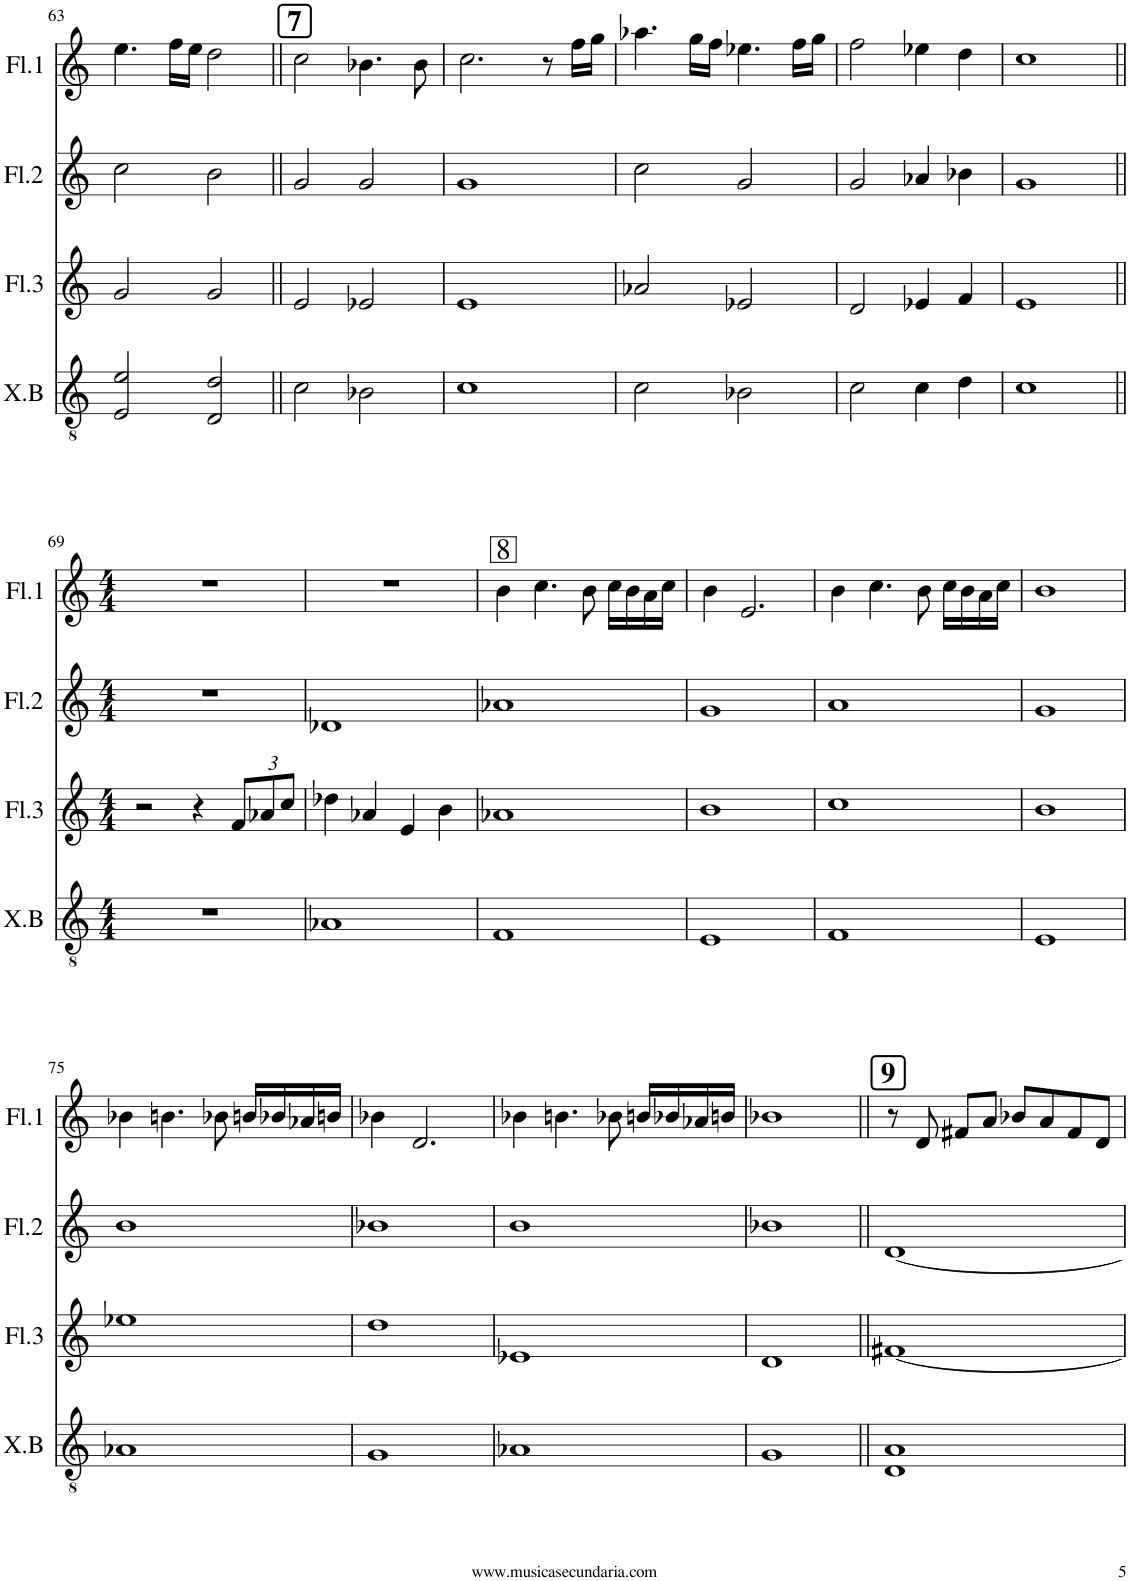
**kern	**kern	**kern	**kern
*part4	*part3	*part2	*part1
*staff4	*staff3	*staff2	*staff1
*I"Xil.Bajo	*I"Flauta 3	*I"Flauta 2	*I"Flauta 1
*I'X.B	*I'Fl.3	*I'Fl.2	*I'Fl.1
!!LO:PB:g=z
*clefGv2	*clefG2	*clefG2	*clefG2
*k[]	*k[]	*k[]	*k[]
*M4/4	*M4/4	*M4/4	*M4/4
=63	=63	=63	=63
2E/ 2e/	2g/	2cc\	4.ee\
.	.	.	16ff\LL
.	.	.	16ee\JJ
2D/ 2d/	2g/	2b\	2dd\
=64||	=64||	=64||	=64||
!	!	!	!LO:TX:a:B:t=7
2c\	2e/	2g/	2cc\
2B-X\	2e-X/	2g/	4.b-X\
.	.	.	8b-\
=65	=65	=65	=65
1c	1e	1g	2.cc\
.	.	.	8r
.	.	.	16ff\LL
.	.	.	16gg\JJ
=66	=66	=66	=66
2c\	2a-X/	2cc\	4.aa-X\
.	.	.	16gg\LL
.	.	.	16ff\JJ
2B-X\	2e-X/	2g/	4.ee-X\
.	.	.	16ff\LL
.	.	.	16gg\JJ
=67	=67	=67	=67
2c\	2d/	2g/	2ff\
4c\	4e-X/	4a-X/	4ee-X\
4d\	4f/	4b-X\	4dd\
=68	=68	=68	=68
1c	1e	1g	1cc
!!LO:LB:g=z
=69||	=69||	=69||	=69||
*M4/4	*M4/4	*M4/4	*M4/4
1r	2r	1r	1r
.	4r	.	.
*	*Xbrackettup	*	*
.	12f/L	.	.
.	12a-X/	.	.
.	12cc/J	.	.
=70	=70	=70	=70
1A-X	4dd-X\	1d-X	1r
.	4a-X/	.	.
.	4e/	.	.
.	4b\	.	.
=71	=71	=71	=71
1F	1a-X	1a-X	4b\
.	.	.	4.cc\
.	.	.	8b\
.	.	.	16cc\LL
.	.	.	16b\
.	.	.	16a\
.	.	.	16cc\JJ
=72	=72	=72	=72
1E	1b	1g	4b\
.	.	.	2.e/
=73	=73	=73	=73
1F	1cc	1a	4b\
.	.	.	4.cc\
.	.	.	8b\
.	.	.	16cc\LL
.	.	.	16b\
.	.	.	16a\
.	.	.	16cc\JJ
=74	=74	=74	=74
1E	1b	1g	1b
!!LO:LB:g=z
=75	=75	=75	=75
1A-X	1ee-X	1b	4b-X\
.	.	.	4.bn\
.	.	.	8b-X\
.	.	.	16bn/LL
.	.	.	16b-X/
.	.	.	16a-X/
.	.	.	16bn/JJ
=76	=76	=76	=76
1G	1dd	1b-X	4b-X\
.	.	.	2.d/
=77	=77	=77	=77
1A-X	1e-X	1b	4b-X\
.	.	.	4.bn\
.	.	.	8b-X\
.	.	.	16bn/LL
.	.	.	16b-X/
.	.	.	16a-X/
.	.	.	16bn/JJ
=78	=78	=78	=78
1G	1d	1b-X	1b-X
=79||	=79||	=79||	=79||
!	!	!	!LO:TX:a:B:t=9
1D 1A	[1f#X	[1d	8r
.	.	.	8d/
.	.	.	8f#X/L
.	.	.	8a/J
.	.	.	8b-X/L
.	.	.	8a/
.	.	.	8f#/
.	.	.	8d/J
=	=	=	=
*-	*-	*-	*-
